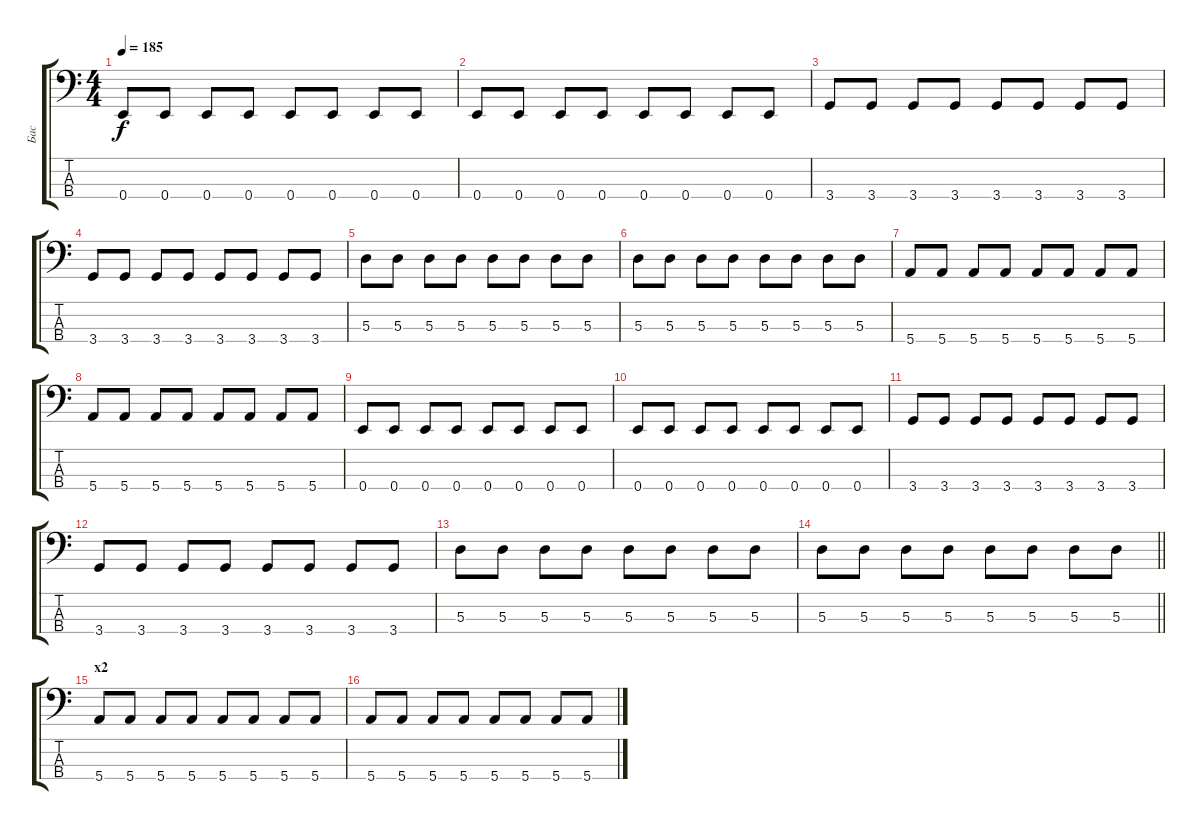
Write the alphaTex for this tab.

\track ("Бас" "Бас") {instrument electricbasspick}
\staff {score tabs}
\tuning (G2 D2 A1 E1) {hide}
\ts (4 4)
\tempo 185
\clef f4
\ks c
0.4.8{dy f} 0.4.8 0.4.8 0.4.8 0.4.8 0.4.8 0.4.8 0.4.8 |
0.4.8 0.4.8 0.4.8 0.4.8 0.4.8 0.4.8 0.4.8 0.4.8 |
3.4.8 3.4.8 3.4.8 3.4.8 3.4.8 3.4.8 3.4.8 3.4.8 |
3.4.8 3.4.8 3.4.8 3.4.8 3.4.8 3.4.8 3.4.8 3.4.8 |
5.3.8 5.3.8 5.3.8 5.3.8 5.3.8 5.3.8 5.3.8 5.3.8 |
5.3.8 5.3.8 5.3.8 5.3.8 5.3.8 5.3.8 5.3.8 5.3.8 |
5.4.8 5.4.8 5.4.8 5.4.8 5.4.8 5.4.8 5.4.8 5.4.8 |
5.4.8 5.4.8 5.4.8 5.4.8 5.4.8 5.4.8 5.4.8 5.4.8 |
0.4.8 0.4.8 0.4.8 0.4.8 0.4.8 0.4.8 0.4.8 0.4.8 |
0.4.8 0.4.8 0.4.8 0.4.8 0.4.8 0.4.8 0.4.8 0.4.8 |
3.4.8 3.4.8 3.4.8 3.4.8 3.4.8 3.4.8 3.4.8 3.4.8 |
3.4.8 3.4.8 3.4.8 3.4.8 3.4.8 3.4.8 3.4.8 3.4.8 |
5.3.8 5.3.8 5.3.8 5.3.8 5.3.8 5.3.8 5.3.8 5.3.8 |
\barLineRight lightlight
5.3.8 5.3.8 5.3.8 5.3.8 5.3.8 5.3.8 5.3.8 5.3.8 |
\section ("" "х2")
5.4.8 5.4.8 5.4.8 5.4.8 5.4.8 5.4.8 5.4.8 5.4.8 |
5.4.8 5.4.8 5.4.8 5.4.8 5.4.8 5.4.8 5.4.8 5.4.8
